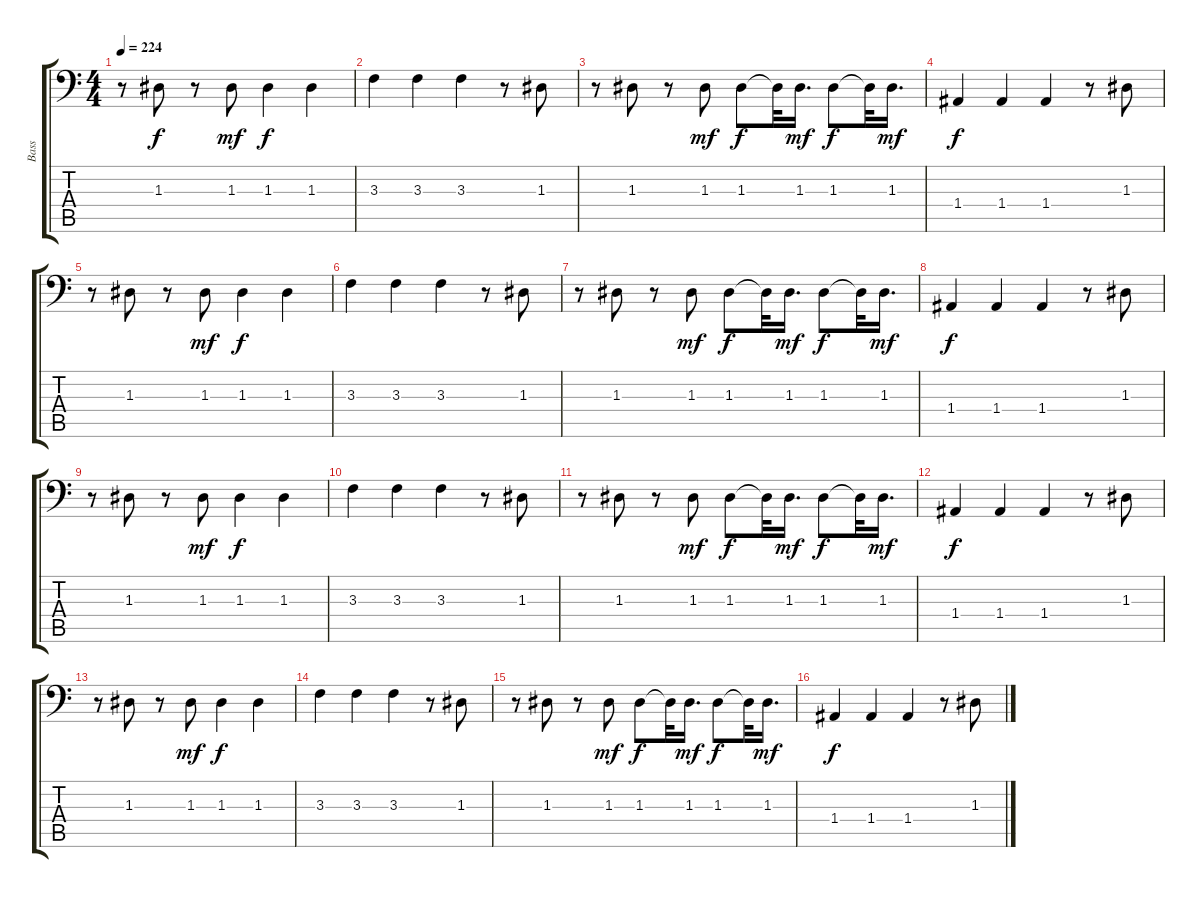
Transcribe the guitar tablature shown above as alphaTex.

\track ("Bass" "Bass") {instrument electricbassfinger}
\staff {score tabs}
\tuning (C3 G2 D2 A1 E1 B0) {hide}
\ts (4 4)
\tempo 224
\clef f4
\ks c
r.8{dy f} 1.3.8 r.8 1.3.8{dy mf} 1.3.4{dy f} 1.3.4 |
3.3.4 3.3.4 3.3.4 r.8 1.3.8 |
r.8 1.3.8 r.8 1.3.8{dy mf} 1.3.8{dy f} 1.3{t}.32 1.3.16{d dy mf} 1.3.8{dy f} 1.3{t}.32 1.3.16{d dy mf} |
1.4.4{dy f} 1.4.4 1.4.4 r.8 1.3.8 |
r.8 1.3.8 r.8 1.3.8{dy mf} 1.3.4{dy f} 1.3.4 |
3.3.4 3.3.4 3.3.4 r.8 1.3.8 |
r.8 1.3.8 r.8 1.3.8{dy mf} 1.3.8{dy f} 1.3{t}.32 1.3.16{d dy mf} 1.3.8{dy f} 1.3{t}.32 1.3.16{d dy mf} |
1.4.4{dy f} 1.4.4 1.4.4 r.8 1.3.8 |
r.8 1.3.8 r.8 1.3.8{dy mf} 1.3.4{dy f} 1.3.4 |
3.3.4 3.3.4 3.3.4 r.8 1.3.8 |
r.8 1.3.8 r.8 1.3.8{dy mf} 1.3.8{dy f} 1.3{t}.32 1.3.16{d dy mf} 1.3.8{dy f} 1.3{t}.32 1.3.16{d dy mf} |
1.4.4{dy f} 1.4.4 1.4.4 r.8 1.3.8 |
r.8 1.3.8 r.8 1.3.8{dy mf} 1.3.4{dy f} 1.3.4 |
3.3.4 3.3.4 3.3.4 r.8 1.3.8 |
r.8 1.3.8 r.8 1.3.8{dy mf} 1.3.8{dy f} 1.3{t}.32 1.3.16{d dy mf} 1.3.8{dy f} 1.3{t}.32 1.3.16{d dy mf} |
1.4.4{dy f} 1.4.4 1.4.4 r.8 1.3.8
